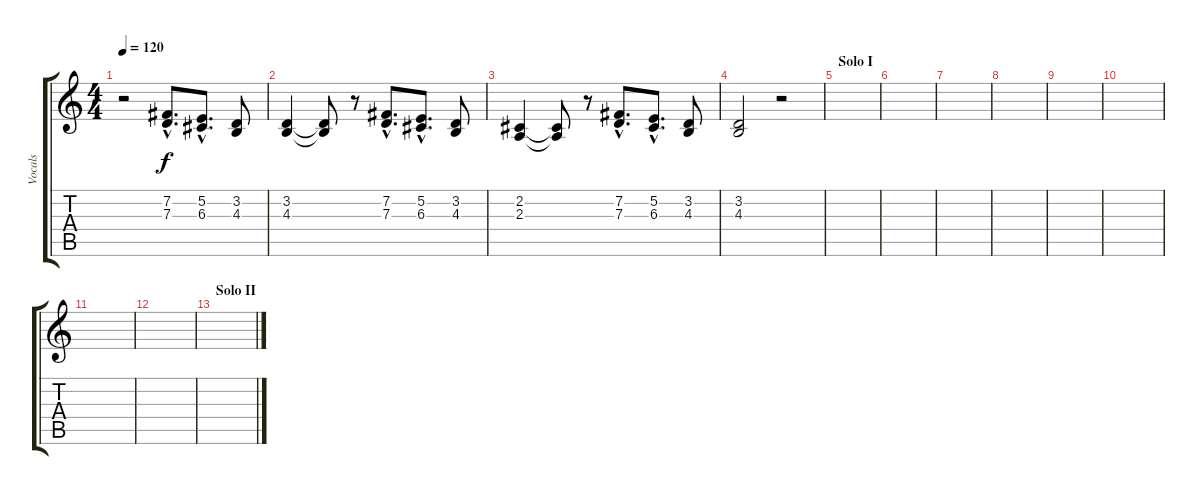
\track ("Vocals" "Vocals") {instrument lead2sawtooth}
\staff {score tabs}
\tuning (E4 B3 G3 D3 A2 E2) {hide}
\ts (4 4)
\tempo 120
\clef g2
\ks c
r.2{dy f} (7.2{hac} 7.3{hac}).8{d} (5.2{hac} 6.3{hac}).8{d} (3.2 4.3).8 |
(3.2 4.3).4 (3.2{t} 4.3{t}).8 r.8 (7.2{hac} 7.3{hac}).8{d} (5.2{hac} 6.3{hac}).8{d} (3.2 4.3).8 |
(2.2 2.3).4 (2.2{t} 2.3{t}).8 r.8 (7.2{hac} 7.3{hac}).8{d} (5.2{hac} 6.3{hac}).8{d} (3.2 4.3).8 |
(3.2 4.3).2 r.2 |
\section ("" "Solo I")
|
|
|
|
|
|
|
|
\section ("" "Solo II")
